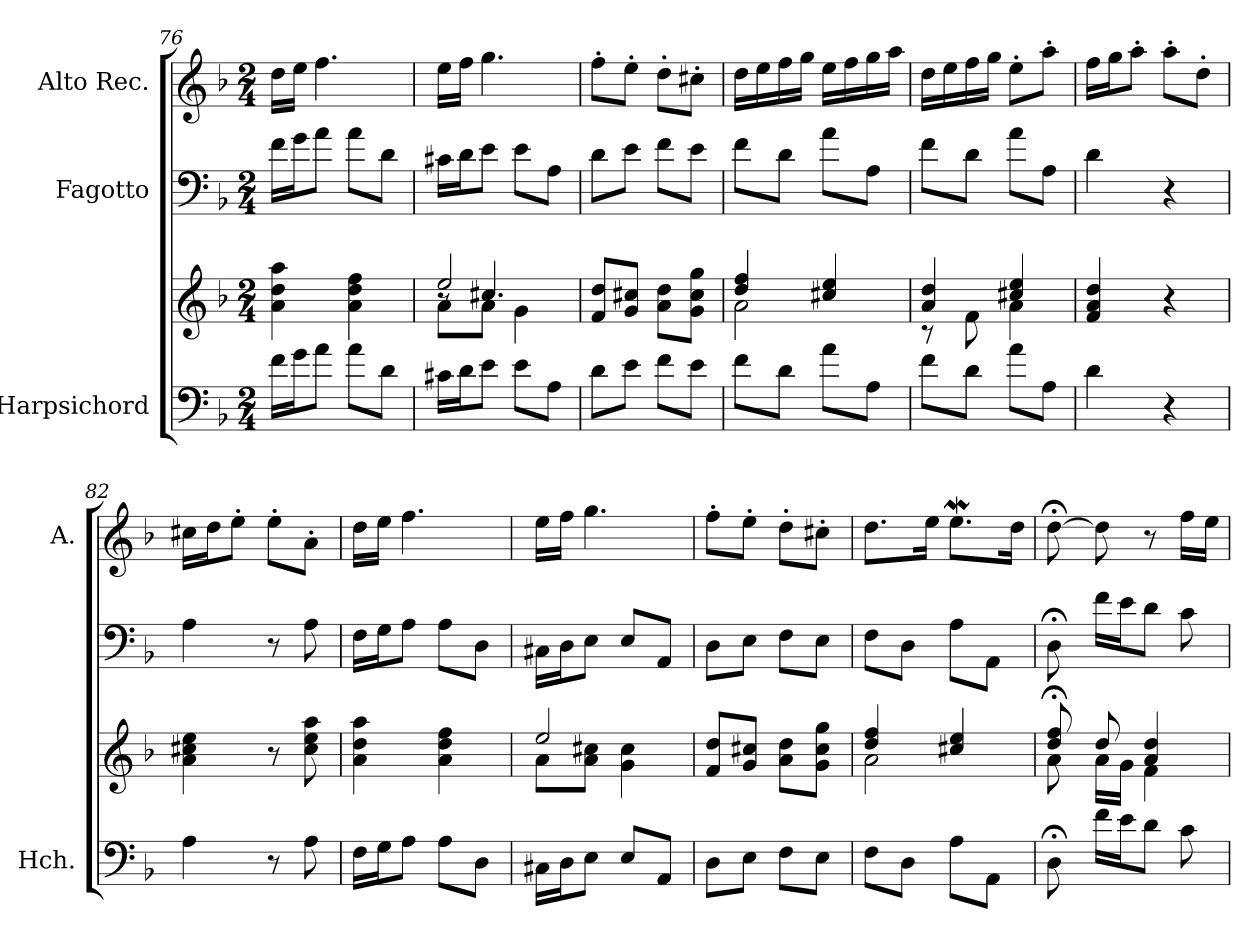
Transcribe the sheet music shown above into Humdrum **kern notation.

**kern	**kern	**kern	**kern
*part3	*part3	*part2	*part1
*staff4	*staff3	*staff2	*staff1
*I"Harpsichord	*	*I"Fagotto	*I"Alto Rec.
*I'Hch.	*	*	*I'A.
*clefF4	*clefG2	*clefF4	*clefG2
*k[b-]	*k[b-]	*k[b-]	*k[b-]
*M2/4	*M2/4	*M2/4	*M2/4
=76	=76	=76	=76
16f\LL	4a\ 4dd\ 4aa\	16f\LL	16dd\LL
16g\J	.	16g\J	16ee\JJ
8a\J	.	8a\J	4.ff\
8a\L	4a\ 4dd\ 4ff\	8a\L	.
8d\J	.	8d\J	.
=77	=77	=77	=77
*	*^	*	*
*	*	*^	*	*
16c#X\LL	2ee/	8r	8a\L	16c#X\LL	16ee\LL
16d\J	.	.	.	16d\J	16ff\JJ
8e\J	.	4.cc#X/	8a\J	8e\J	4.gg\
8e\L	.	.	4g\	8e\L	.
8A\J	.	.	.	8A\J	.
*	*v	*v	*v	*	*
=78	=78	=78	=78
8d\L	8f/ 8dd/L	8d\L	8ff'\L
8e\J	8g/ 8cc#X/J	8e\J	8ee'\J
8f\L	8a\ 8dd\L	8f\L	8dd'\L
8e\J	8g\ 8cc#\ 8gg\J	8e\J	8cc#X'\J
=79	=79	=79	=79
*	*^	*	*
8f\L	4dd/ 4ff/	2a\	8f\L	16dd\LL
.	.	.	.	16ee\
8d\J	.	.	8d\J	16ff\
.	.	.	.	16gg\JJ
8a\L	4cc#X/ 4ee/	.	8a\L	16ee\LL
.	.	.	.	16ff\
8A\J	.	.	8A\J	16gg\
.	.	.	.	16aa\JJ
=80	=80	=80	=80	=80
8f\L	4a/ 4dd/	8r	8f\L	16dd\LL
.	.	.	.	16ee\
8d\J	.	8f\	8d\J	16ff\
.	.	.	.	16gg\JJ
8a\L	4cc#X/ 4ee/	4a\	8a\L	8ee'\L
8A\J	.	.	8A\J	8aa'\J
*	*v	*v	*	*
=81	=81	=81	=81
4d\	4f/ 4a/ 4dd/	4d\	16ff\LL
.	.	.	16gg\J
.	.	.	8aa'\J
4r	4r	4r	8aa'\L
.	.	.	8dd'\J
=82	=82	=82	=82
4A\	4a\ 4cc#X\ 4ee\	4A\	16cc#X\LL
.	.	.	16dd\J
.	.	.	8ee'\J
8r	8r	8r	8ee'\L
8A\	8cc#\ 8ee\ 8aa\	8A\	8a'\J
=83	=83	=83	=83
16F\LL	4a\ 4dd\ 4aa\	16F\LL	16dd\LL
16G\J	.	16G\J	16ee\JJ
8A\J	.	8A\J	4.ff\
8A\L	4a\ 4dd\ 4ff\	8A\L	.
8D\J	.	8D\J	.
=84	=84	=84	=84
*	*^	*	*
16C#X\LL	2ee/	8a\L	16C#X\LL	16ee\LL
16D\J	.	.	16D\J	16ff\JJ
8E\J	.	8a\ 8cc#X\J	8E\J	4.gg\
8E/L	.	4g\ 4cc#\	8E/L	.
8AA/J	.	.	8AA/J	.
*	*v	*v	*	*
!!LO:LB:g=z
=85	=85	=85	=85
8D\L	8f/ 8dd/L	8D\L	8ff'\L
8E\J	8g/ 8cc#X/J	8E\J	8ee'\J
8F\L	8a\ 8dd\L	8F\L	8dd'\L
8E\J	8g\ 8cc#\ 8gg\J	8E\J	8cc#X'\J
=86	=86	=86	=86
*	*^	*	*
8F\L	4dd/ 4ff/	2a\	8F\L	8.dd\L
8D\J	.	.	8D\J	.
.	.	.	.	16ee\Jk
8A\L	4cc#X/ 4ee/	.	8A\L	8.eeW\L
8AA\J	.	.	8AA\J	.
.	.	.	.	16dd\Jk
=87	=87	=87	=87	=87
8D;<\	8dd/;< 8ff/;<	8a\	8D;<\	[8dd;<\
=87X3-	=87X3-	=87X3-	=87X3-	=87X3-
16f\LL	8dd/	16a\LL	16f\LL	8dd\]
16e\J	.	16g\JJ	16e\J	.
8d\J	4a/ 4dd/	4f\	8d\J	8r
8c\	.	.	8c\	16ff\LL
.	.	.	.	16ee\JJ
*	*v	*v	*	*
=	=	=	=
*-	*-	*-	*-
